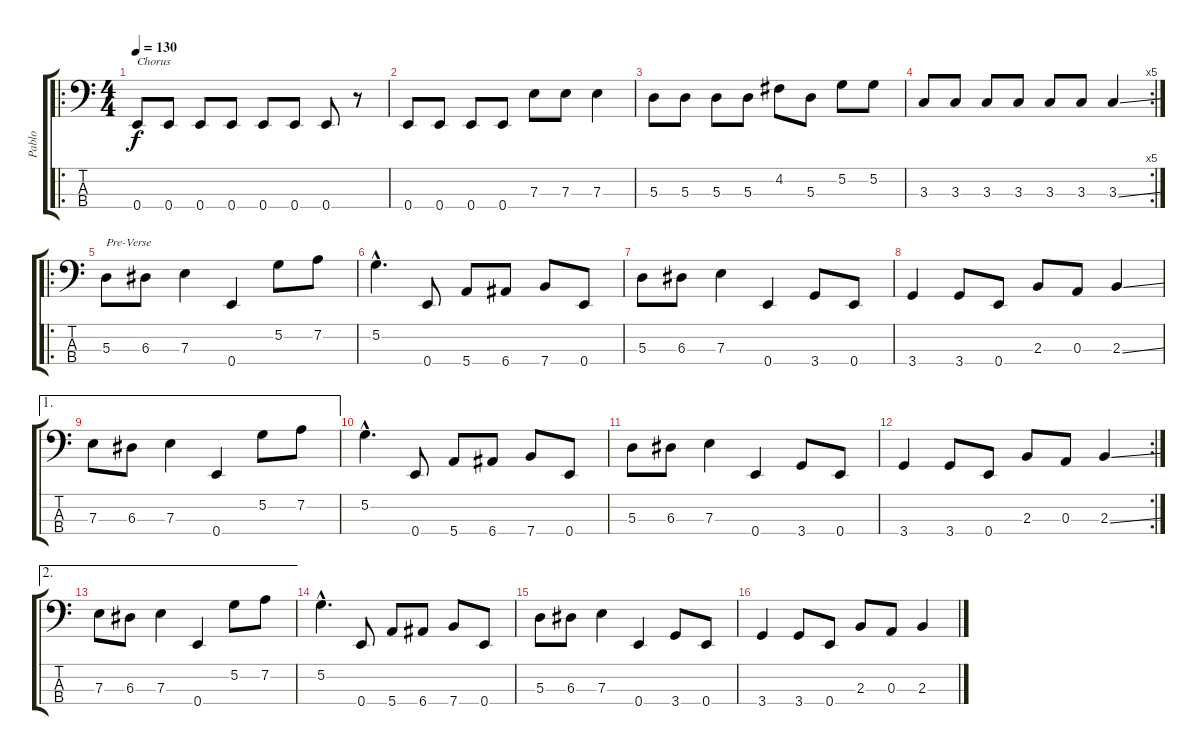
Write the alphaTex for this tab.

\track ("Pablo" "Pablo") {instrument electricbasspick}
\staff {score tabs}
\tuning (G2 D2 A1 E1) {hide}
\ro
\ts (4 4)
\tempo 130
\clef f4
\ks c
0.4.8{txt "Chorus" dy f} 0.4.8 0.4.8 0.4.8 0.4.8 0.4.8 0.4.8 r.8 |
0.4.8 0.4.8 0.4.8 0.4.8 7.3.8 7.3.8 7.3.4 |
5.3.8 5.3.8 5.3.8 5.3.8 4.2.8 5.3.8 5.2.8 5.2.8 |
\rc 5
3.3.8 3.3.8 3.3.8 3.3.8 3.3.8 3.3.8 3.3{ss}.4 |
\ro
5.3.8{txt "Pre-Verse"} 6.3.8 7.3.4 0.4.4 5.2.8 7.2.8 |
5.2{hac}.4{d} 0.4.8 5.4.8 6.4.8 7.4.8 0.4.8 |
5.3.8 6.3.8 7.3.4 0.4.4 3.4.8 0.4.8 |
3.4.4 3.4.8 0.4.8 2.3.8 0.3.8 2.3{ss}.4 |
\ae 1
7.3.8 6.3.8 7.3.4 0.4.4 5.2.8 7.2.8 |
5.2{hac}.4{d} 0.4.8 5.4.8 6.4.8 7.4.8 0.4.8 |
5.3.8 6.3.8 7.3.4 0.4.4 3.4.8 0.4.8 |
\rc 2
3.4.4 3.4.8 0.4.8 2.3.8 0.3.8 2.3{ss}.4 |
\ae 2
7.3.8 6.3.8 7.3.4 0.4.4 5.2.8 7.2.8 |
5.2{hac}.4{d} 0.4.8 5.4.8 6.4.8 7.4.8 0.4.8 |
5.3.8 6.3.8 7.3.4 0.4.4 3.4.8 0.4.8 |
3.4.4 3.4.8 0.4.8 2.3.8 0.3.8 2.3{ss}.4
